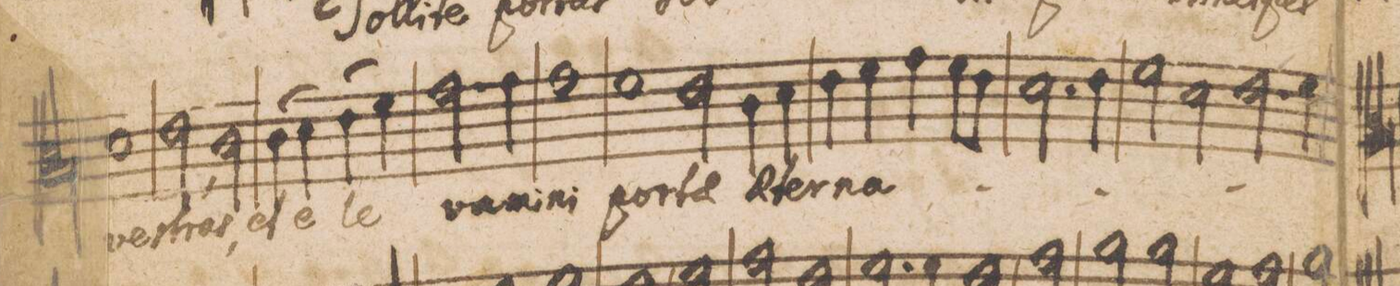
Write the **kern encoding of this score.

**kern	**text
*I"Alto.	*
*clefC3	*
*k[b-]	*
*met(C|)	*
*M2/1	*
1d\	ves-
=6	=6
2e,\	-tras,
2c\	et
(4c\	e-
4d\)	.
(4e\	-le-
4f\)	.
=7	=7
2.g\	-va-
4g\	-mi-
1g\	-ni
=8	=8
1f\	por-
2e\	-tae
4c\	ae-
4d\	-ter-
=9	=9
4e\	-na-
4f\	.
4g\	.
8f\L	.
8e\J	.
2.d\	.
4e\	.
=10	=10
2f\	.
2d\	.
2.e\	.
4f\	.
=11	=11
*-	*-
